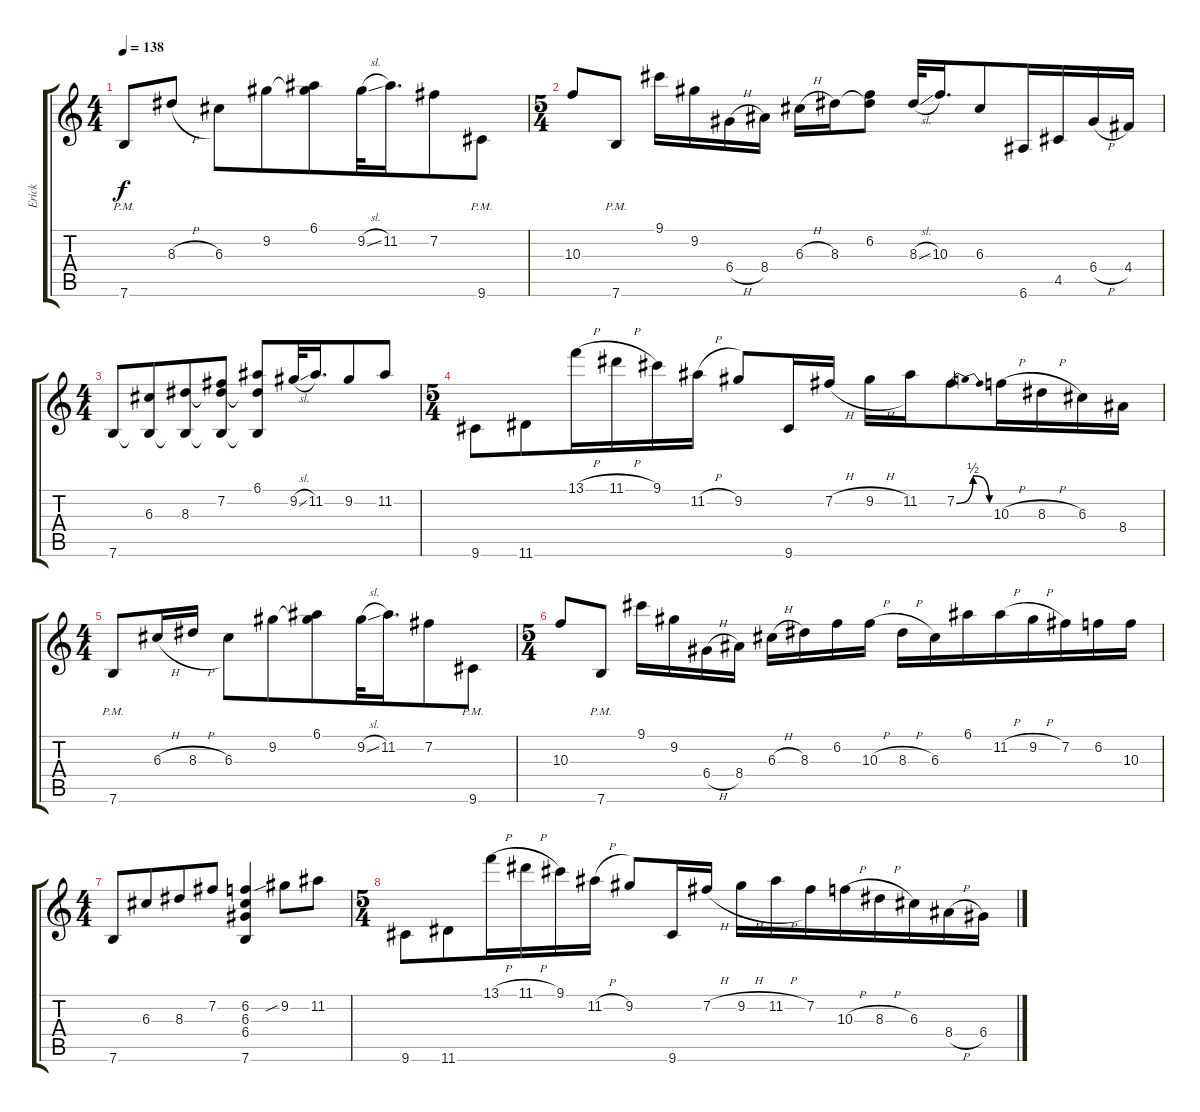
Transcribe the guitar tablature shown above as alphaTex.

\track ("Erick" "Erick") {instrument overdrivenguitar}
\staff {score tabs}
\tuning (E4 B3 G3 D3 A2 E2) {hide}
\ts (4 4)
\tempo 138
\clef g2
\ks c
7.6{pm}.8{dy f beam merge} 8.3{h}.8 6.3.8{beam merge} 9.2.8{beam merge} (6.1 9.2{t}).8 9.2{sl}.32{beam merge} 11.2.16{d beam merge} 7.2.8{beam merge} 9.6{pm}.8 |
\ts (5 4)
10.3.8 7.6{pm}.8 9.1.16{beam merge} 9.2.16{beam merge} 6.4{h}.16 8.4.16 6.3{h}.16{beam merge} 8.3.16{beam merge} (6.2 8.3{t}).8 8.3{sl}.32{beam merge} 10.3.16{d beam merge} 6.3.8{beam merge} 6.6.16{beam merge} 4.5.16{beam merge} 6.4{h}.16{beam merge} 4.4.16 |
\ts (4 4)
7.6.8{beam merge} (6.3 7.6{t}).8{beam merge} (8.3 7.6{t}).8{beam merge} (7.2 8.3{t} 7.6{t}).8 (6.1 8.3{t} 7.6{t}).8 9.2{sl}.32{beam merge} 11.2.16{d beam merge} 9.2.8{beam merge} 11.2.8 |
\ts (5 4)
9.6.8 11.6.8{beam merge} 13.1{h}.16{beam merge} 11.1{h}.16{beam merge} 9.1.16 11.2{h}.16 9.2.8 9.6.16{beam merge} 7.2{h}.16 9.2{h}.16 11.2.16{beam merge} 7.2{be (bendrelease 0 0 30 2 30 2 60 0)}.8{beam merge} 10.3{h}.16{beam merge} 8.3{h}.16{beam merge} 6.3.16 8.4.16 |
\ts (4 4)
7.6{pm}.8{beam merge} 6.3{h}.16{beam merge} 8.3{h}.16 6.3.8{beam merge} 9.2.8{beam merge} (6.1 9.2{t}).8 9.2{sl}.32{beam merge} 11.2.16{d beam merge} 7.2.8{beam merge} 9.6{pm}.8 |
\ts (5 4)
10.3.8 7.6{pm}.8 9.1.16{beam merge} 9.2.16{beam merge} 6.4{h}.16 8.4.16 6.3{h}.16{beam merge} 8.3.16{beam merge} 6.2.16 10.3{h}.16 8.3{h}.16 6.3.16{beam merge} 6.1.16{beam merge} 11.2{h}.16{beam merge} 9.2{h}.16{beam merge} 7.2.16{beam merge} 6.2.16{beam merge} 10.3.16 |
\ts (4 4)
7.6.8{beam merge} 6.3.8{beam merge} 8.3.8{beam merge} 7.2.8 (6.2 6.3 6.4 7.6).4 9.2{sib}.8{beam merge} 11.2.8 |
\ts (5 4)
9.6.8 11.6.8{beam merge} 13.1{h}.16{beam merge} 11.1{h}.16{beam merge} 9.1.16 11.2{h}.16 9.2.8 9.6.16{beam merge} 7.2{h}.16 9.2{h}.16 11.2{h}.16{beam merge} 7.2.16{beam merge} 10.3{h}.16{beam merge} 8.3{h}.16{beam merge} 6.3.16 8.4{h}.16{beam merge} 6.4.16
